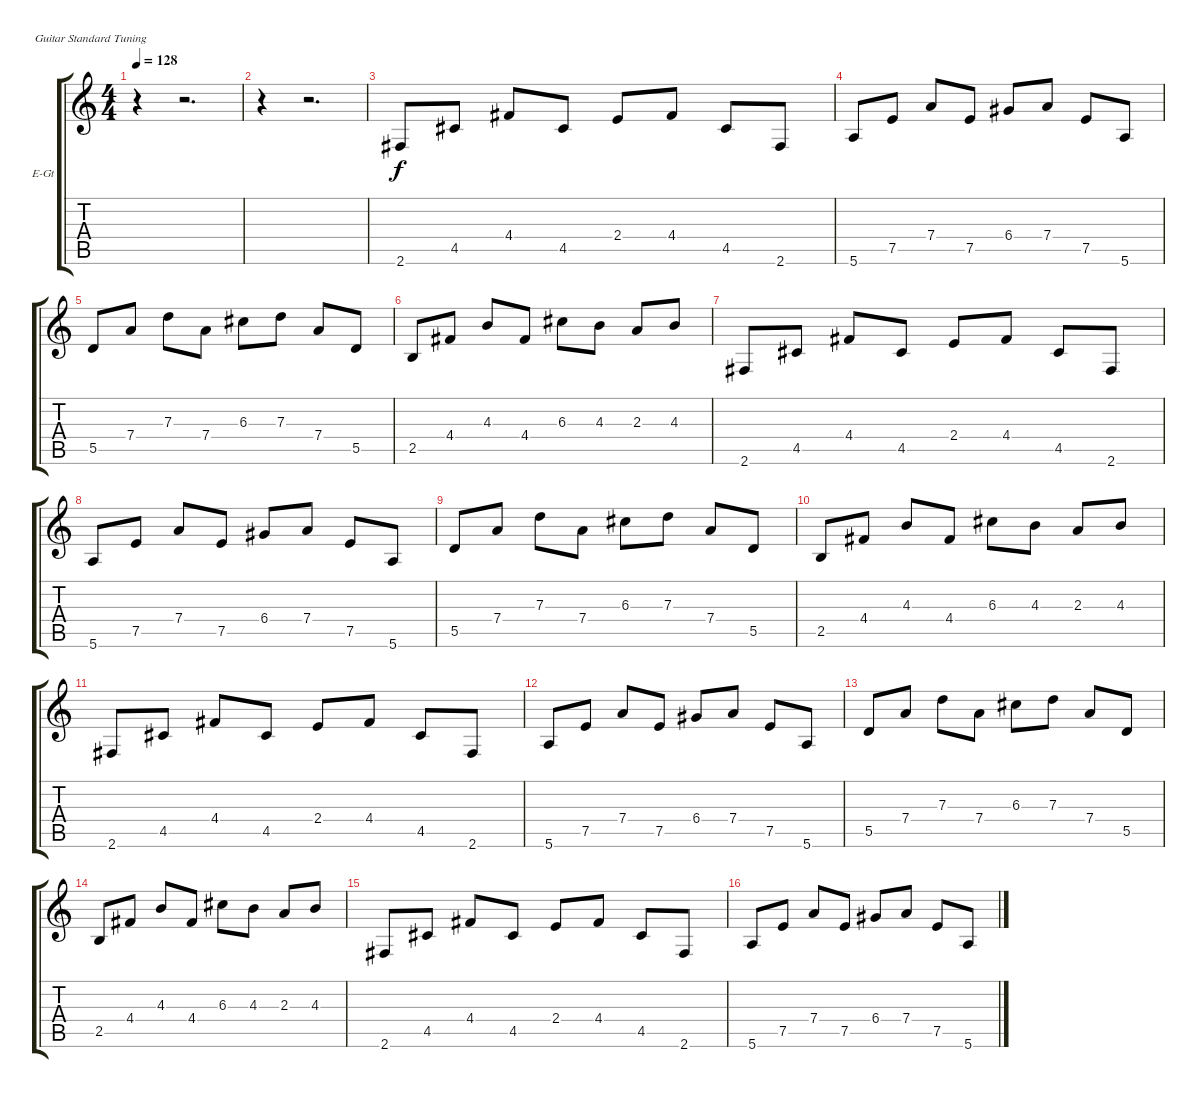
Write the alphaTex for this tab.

\bracketExtendMode groupsimilarinstruments
\firstSystemTrackNameOrientation horizontal
\otherSystemsTrackNameOrientation horizontal
\track ("Аккустика" "E-Gt") {instrument electricguitarclean}
\staff {score tabs}
\tuning (E4 B3 G3 D3 A2 E2)
\ts (4 4)
\tempo 128
\clef g2
\ks c
r.4{dy f} r.2{d} |
r.4 r.2{d} |
2.6.8 4.5.8 4.4.8 4.5.8 2.4.8 4.4.8 4.5.8 2.6.8 |
5.6.8 7.5.8 7.4.8 7.5.8 6.4.8 7.4.8 7.5.8 5.6.8 |
5.5.8 7.4.8 7.3.8 7.4.8 6.3.8 7.3.8 7.4.8 5.5.8 |
2.5.8 4.4.8 4.3.8 4.4.8 6.3.8 4.3.8 2.3.8 4.3.8 |
2.6.8 4.5.8 4.4.8 4.5.8 2.4.8 4.4.8 4.5.8 2.6.8 |
5.6.8 7.5.8 7.4.8 7.5.8 6.4.8 7.4.8 7.5.8 5.6.8 |
5.5.8 7.4.8 7.3.8 7.4.8 6.3.8 7.3.8 7.4.8 5.5.8 |
2.5.8 4.4.8 4.3.8 4.4.8 6.3.8 4.3.8 2.3.8 4.3.8 |
2.6.8 4.5.8 4.4.8 4.5.8 2.4.8 4.4.8 4.5.8 2.6.8 |
5.6.8 7.5.8 7.4.8 7.5.8 6.4.8 7.4.8 7.5.8 5.6.8 |
5.5.8 7.4.8 7.3.8 7.4.8 6.3.8 7.3.8 7.4.8 5.5.8 |
2.5.8 4.4.8 4.3.8 4.4.8 6.3.8 4.3.8 2.3.8 4.3.8 |
2.6.8 4.5.8 4.4.8 4.5.8 2.4.8 4.4.8 4.5.8 2.6.8 |
5.6.8 7.5.8 7.4.8 7.5.8 6.4.8 7.4.8 7.5.8 5.6.8
